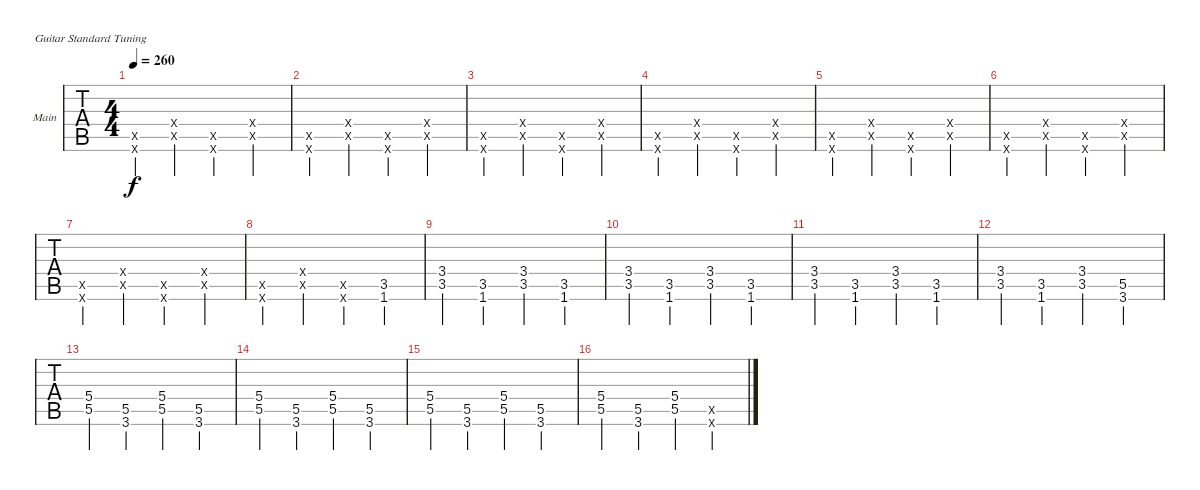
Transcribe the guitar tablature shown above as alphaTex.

\defaultSystemsLayout 4
\bracketExtendMode groupsimilarinstruments
\firstSystemTrackNameOrientation horizontal
\otherSystemsTrackNameOrientation horizontal
\track ("First Guitar " "Main") {instrument acousticguitarsteel}
\staff {tabs}
\tuning (E4 B3 G3 D3 A2 E2)
\ts (4 4)
\tempo 260
\clef g2
\ks c
(0.6{x} 0.5{x}).4{dy f} (0.5{x} 0.4{x}).4 (0.5{x} 0.6{x}).4 (0.5{x} 0.4{x}).4 |
(0.6{x} 0.5{x}).4 (0.5{x} 0.4{x}).4 (0.5{x} 0.6{x}).4 (0.5{x} 0.4{x}).4 |
(0.6{x} 0.5{x}).4 (0.5{x} 0.4{x}).4 (0.5{x} 0.6{x}).4 (0.5{x} 0.4{x}).4 |
(0.6{x} 0.5{x}).4 (0.5{x} 0.4{x}).4 (0.5{x} 0.6{x}).4 (0.5{x} 0.4{x}).4 |
(0.6{x} 0.5{x}).4 (0.5{x} 0.4{x}).4 (0.5{x} 0.6{x}).4 (0.5{x} 0.4{x}).4 |
(0.6{x} 0.5{x}).4 (0.5{x} 0.4{x}).4 (0.5{x} 0.6{x}).4 (0.5{x} 0.4{x}).4 |
(0.6{x} 0.5{x}).4 (0.5{x} 0.4{x}).4 (0.5{x} 0.6{x}).4 (0.5{x} 0.4{x}).4 |
(0.6{x} 0.5{x}).4 (0.5{x} 0.4{x}).4 (0.5{x} 0.6{x}).4 (3.5 1.6).4 |
(3.5 3.4).4 (1.6 3.5).4 (3.5 3.4).4 (1.6 3.5).4 |
(3.5 3.4).4 (1.6 3.5).4 (3.5 3.4).4 (1.6 3.5).4 |
(3.5 3.4).4 (1.6 3.5).4 (3.5 3.4).4 (1.6 3.5).4 |
(3.5 3.4).4 (3.5 1.6).4 (3.5 3.4).4 (5.5 3.6).4 |
(5.5 5.4).4 (5.5 3.6).4 (5.5 5.4).4 (5.5 3.6).4 |
(5.5 5.4).4 (5.5 3.6).4 (5.5 5.4).4 (5.5 3.6).4 |
(5.5 5.4).4 (5.5 3.6).4 (5.5 5.4).4 (5.5 3.6).4 |
(5.5 5.4).4 (5.5 3.6).4 (5.5 5.4).4 (0.5{x} 0.6{x}).4
